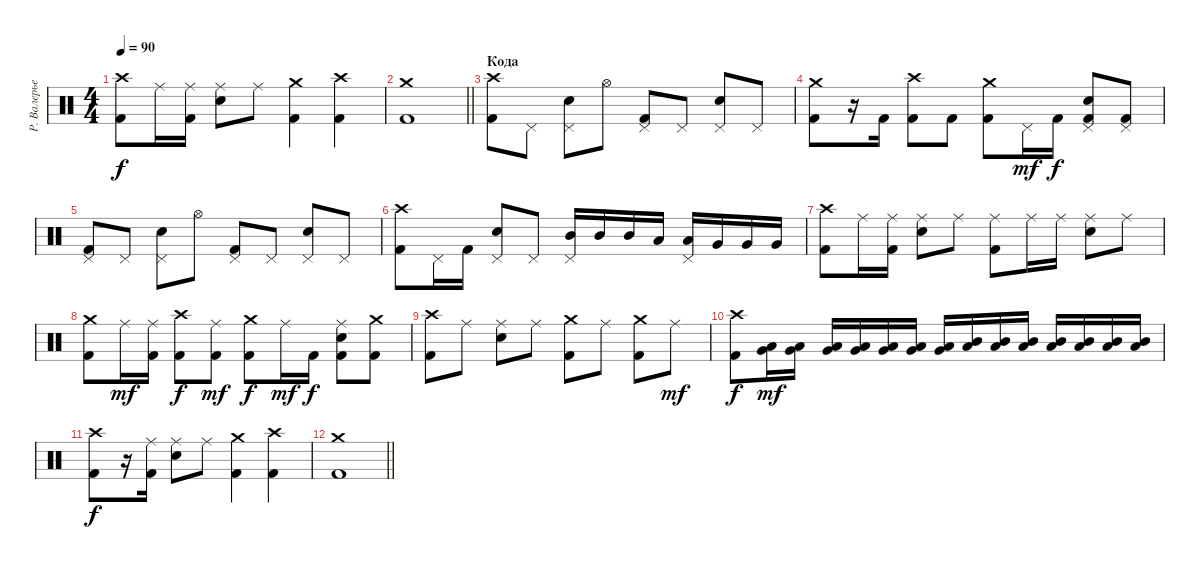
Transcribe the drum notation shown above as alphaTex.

\track ("Р. Валерьев" "Р. Валерье") {instrument percussion}
\staff {score}
\articulation defaults
\ts (4 4)
\tempo 90
\clef neutral
\ks c
("Crash high (hit)" "Kick (hit) 2").8{dy f} "Ride (middle)".16 ("Ride (middle)" "Kick (hit) 2").16 ("Ride (middle)" "Electric Snare (hit)").8 "Ride (middle)".8 ("Crash medium (hit)" "Kick (hit) 2").4 ("Crash high (hit)" "Kick (hit) 2").4 |
\barLineRight lightlight
("Crash medium (hit)" "Kick (hit) 2").1 |
\section ("" "Кода")
("Crash high (hit)" "Kick (hit) 2").8 "Pedal Hi-Hat (hit)".8 ("Pedal Hi-Hat (hit)" "Electric Snare (hit)").8 "Hi-Hat (open)".8 ("Pedal Hi-Hat (hit)" "Kick (hit) 2").8 "Pedal Hi-Hat (hit)".8 ("Pedal Hi-Hat (hit)" "Electric Snare (hit)").8 "Pedal Hi-Hat (hit)".8 |
("Crash medium (hit)" "Kick (hit) 2").8 r.16 "Kick (hit) 2".16 ("Crash high (hit)" "Kick (hit) 2").8 "Kick (hit) 2".8 ("Crash medium (hit)" "Kick (hit) 2").8 "Pedal Hi-Hat (hit)".16{dy mf} "Kick (hit) 2".16{dy f} ("Pedal Hi-Hat (hit)" "Electric Snare (hit)" "Kick (hit) 2").8 ("Pedal Hi-Hat (hit)" "Kick (hit) 2").8 |
("Pedal Hi-Hat (hit)" "Kick (hit) 2").8 "Pedal Hi-Hat (hit)".8 ("Pedal Hi-Hat (hit)" "Electric Snare (hit)").8 "Hi-Hat (open)".8 ("Pedal Hi-Hat (hit)" "Kick (hit) 2").8 "Pedal Hi-Hat (hit)".8 ("Pedal Hi-Hat (hit)" "Electric Snare (hit)").8 "Pedal Hi-Hat (hit)".8 |
("Crash high (hit)" "Kick (hit) 2").8 "Pedal Hi-Hat (hit)".16 "Kick (hit) 2".16 ("Pedal Hi-Hat (hit)" "Electric Snare (hit)").8 "Pedal Hi-Hat (hit)".8 ("Mid Tom (hit)" "Pedal Hi-Hat (hit)").16 "Mid Tom (hit)".16 "Mid Tom (hit)".16 "Low Tom (hit)".16 ("Low Tom (hit)" "Pedal Hi-Hat (hit)").16 "Very Low Tom (hit)".16 "Very Low Tom (hit)".16 "Very Low Tom (hit)".16 |
("Crash high (hit)" "Kick (hit) 2").8 "Ride (middle)".16 ("Ride (middle)" "Kick (hit) 2").16 ("Ride (middle)" "Electric Snare (hit)").8 "Ride (middle)".8 ("Ride (middle)" "Kick (hit) 2").8 "Ride (middle)".16 "Ride (middle)".16 ("Ride (middle)" "Electric Snare (hit)").8 "Ride (middle)".8 |
("Crash medium (hit)" "Kick (hit) 2").8 "Ride (middle)".16{dy mf} ("Ride (middle)" "Kick (hit) 2").16 ("Crash high (hit)" "Kick (hit) 2").8{dy f} ("Ride (middle)" "Kick (hit) 2").8{dy mf} ("Crash medium (hit)" "Kick (hit) 2").8{dy f} "Ride (middle)".16{dy mf} "Kick (hit) 2".16{dy f} ("Ride (middle)" "Electric Snare (hit)" "Kick (hit) 2").8 ("Crash medium (hit)" "Kick (hit) 2").8 |
("Crash high (hit)" "Kick (hit) 2").8 "Ride (middle)".8 ("Ride (middle)" "Electric Snare (hit)").8 "Ride (middle)".8 ("Crash medium (hit)" "Kick (hit) 2").8 "Ride (middle)".8 ("Crash medium (hit)" "Kick (hit) 2").8 "Ride (middle)".8{dy mf} |
("Crash high (hit)" "Kick (hit) 2").8{dy f} ("Low Tom (hit)" "Very Low Tom (hit)").16{dy mf} ("Low Tom (hit)" "Very Low Tom (hit)").16 ("Low Tom (hit)" "Very Low Tom (hit)").16 ("Low Tom (hit)" "Very Low Tom (hit)").16 ("Low Tom (hit)" "Very Low Tom (hit)").16 ("Low Tom (hit)" "Very Low Tom (hit)").16 ("Low Tom (hit)" "Very Low Tom (hit)").16 ("Low Tom (hit)" "Mid Tom (hit)").16 ("Low Tom (hit)" "Mid Tom (hit)").16 ("Low Tom (hit)" "Mid Tom (hit)").16 ("Low Tom (hit)" "Mid Tom (hit)").16 ("Low Tom (hit)" "Mid Tom (hit)").16 ("Low Tom (hit)" "Mid Tom (hit)").16 ("Low Tom (hit)" "Mid Tom (hit)").16 |
("Crash high (hit)" "Kick (hit) 2").8{dy f} r.16 ("Ride (middle)" "Kick (hit) 2").16 ("Ride (middle)" "Electric Snare (hit)").8 "Ride (middle)".8 ("Crash medium (hit)" "Kick (hit) 2").4 ("Crash high (hit)" "Kick (hit) 2").4 |
\barLineRight lightlight
("Crash medium (hit)" "Kick (hit) 2").1
